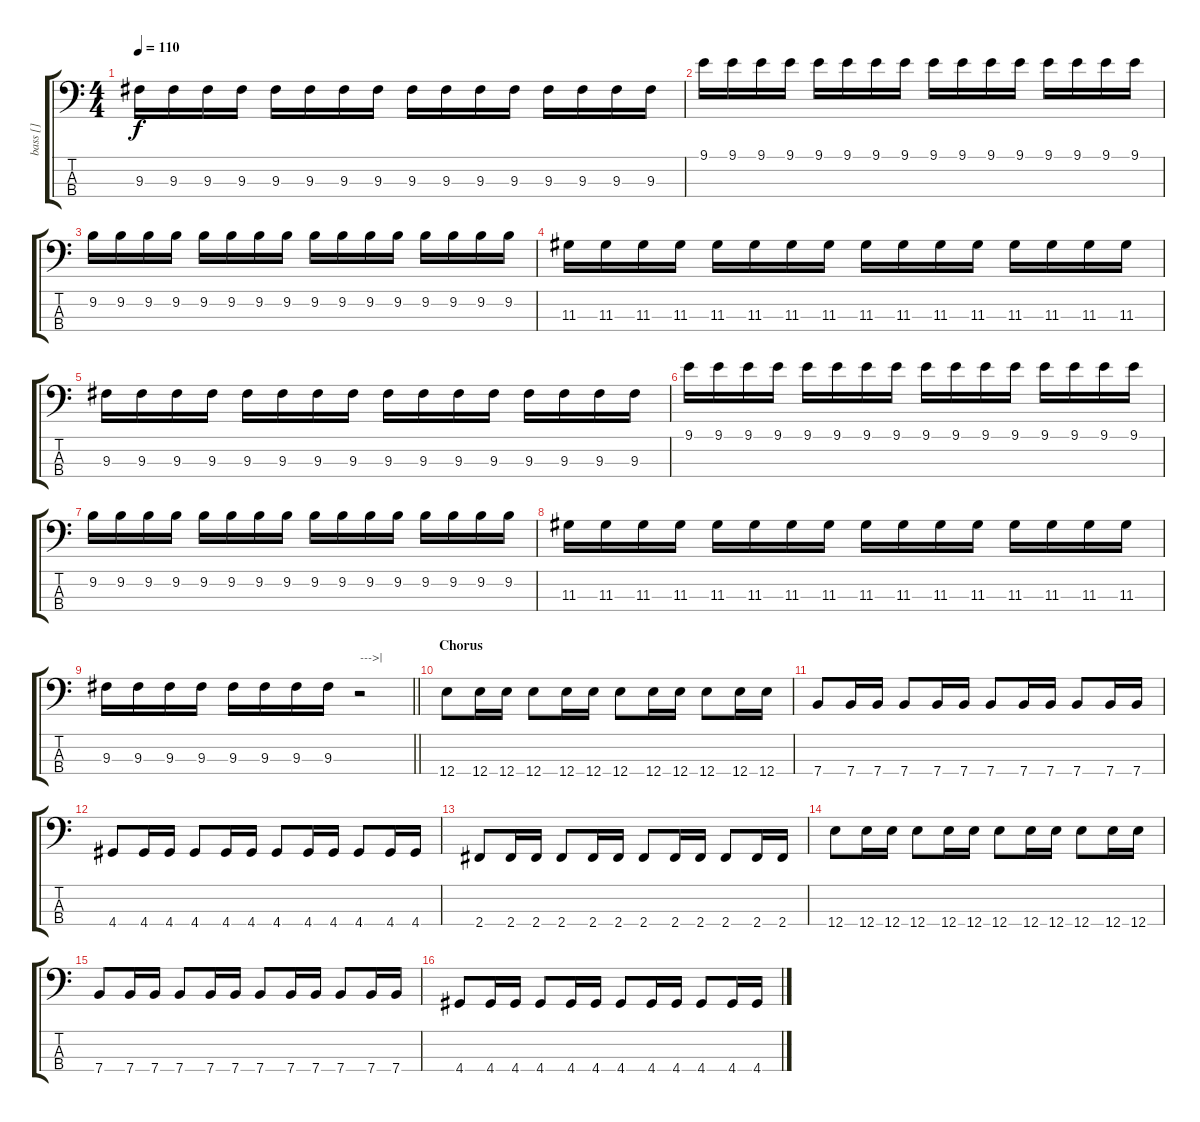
\track ("bass []" "bass []") {instrument electricbassfinger}
\staff {score tabs}
\tuning (G2 D2 A1 E1) {hide}
\ts (4 4)
\tempo 110
\clef f4
\ks c
9.3.16{dy f} 9.3.16 9.3.16 9.3.16 9.3.16 9.3.16 9.3.16 9.3.16 9.3.16 9.3.16 9.3.16 9.3.16 9.3.16 9.3.16 9.3.16 9.3.16 |
9.1.16 9.1.16 9.1.16 9.1.16 9.1.16 9.1.16 9.1.16 9.1.16 9.1.16 9.1.16 9.1.16 9.1.16 9.1.16 9.1.16 9.1.16 9.1.16 |
9.2.16 9.2.16 9.2.16 9.2.16 9.2.16 9.2.16 9.2.16 9.2.16 9.2.16 9.2.16 9.2.16 9.2.16 9.2.16 9.2.16 9.2.16 9.2.16 |
11.3.16 11.3.16 11.3.16 11.3.16 11.3.16 11.3.16 11.3.16 11.3.16 11.3.16 11.3.16 11.3.16 11.3.16 11.3.16 11.3.16 11.3.16 11.3.16 |
9.3.16 9.3.16 9.3.16 9.3.16 9.3.16 9.3.16 9.3.16 9.3.16 9.3.16 9.3.16 9.3.16 9.3.16 9.3.16 9.3.16 9.3.16 9.3.16 |
9.1.16 9.1.16 9.1.16 9.1.16 9.1.16 9.1.16 9.1.16 9.1.16 9.1.16 9.1.16 9.1.16 9.1.16 9.1.16 9.1.16 9.1.16 9.1.16 |
9.2.16 9.2.16 9.2.16 9.2.16 9.2.16 9.2.16 9.2.16 9.2.16 9.2.16 9.2.16 9.2.16 9.2.16 9.2.16 9.2.16 9.2.16 9.2.16 |
11.3.16 11.3.16 11.3.16 11.3.16 11.3.16 11.3.16 11.3.16 11.3.16 11.3.16 11.3.16 11.3.16 11.3.16 11.3.16 11.3.16 11.3.16 11.3.16 |
\barLineRight lightlight
9.3.16 9.3.16 9.3.16 9.3.16 9.3.16 9.3.16 9.3.16 9.3.16 r.2{txt "--->|"} |
\section ("" "Chorus")
12.4.8 12.4.16 12.4.16 12.4.8 12.4.16 12.4.16 12.4.8 12.4.16 12.4.16 12.4.8 12.4.16 12.4.16 |
7.4.8 7.4.16 7.4.16 7.4.8 7.4.16 7.4.16 7.4.8 7.4.16 7.4.16 7.4.8 7.4.16 7.4.16 |
4.4.8 4.4.16 4.4.16 4.4.8 4.4.16 4.4.16 4.4.8 4.4.16 4.4.16 4.4.8 4.4.16 4.4.16 |
2.4.8 2.4.16 2.4.16 2.4.8 2.4.16 2.4.16 2.4.8 2.4.16 2.4.16 2.4.8 2.4.16 2.4.16 |
12.4.8 12.4.16 12.4.16 12.4.8 12.4.16 12.4.16 12.4.8 12.4.16 12.4.16 12.4.8 12.4.16 12.4.16 |
7.4.8 7.4.16 7.4.16 7.4.8 7.4.16 7.4.16 7.4.8 7.4.16 7.4.16 7.4.8 7.4.16 7.4.16 |
4.4.8 4.4.16 4.4.16 4.4.8 4.4.16 4.4.16 4.4.8 4.4.16 4.4.16 4.4.8 4.4.16 4.4.16
